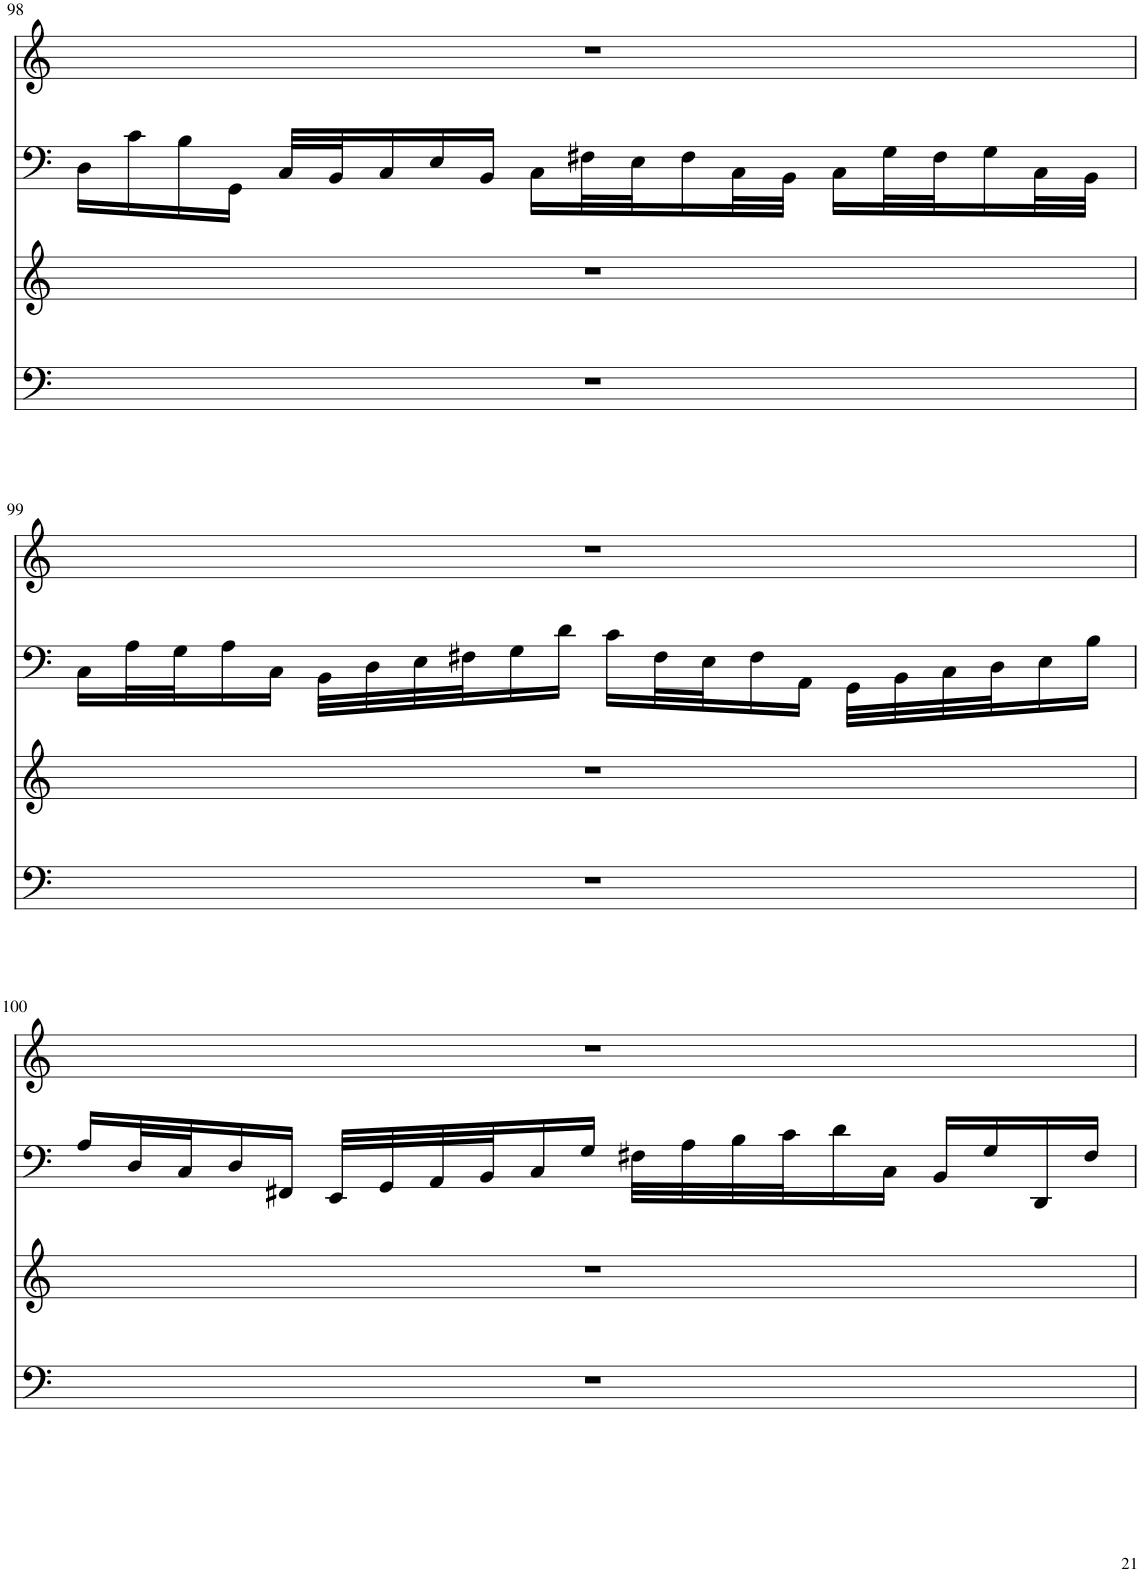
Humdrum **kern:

**kern	**kern	**kern	**kern
*part4	*part3	*part2	*part1
*staff4	*staff3	*staff2	*staff1
*I"Violoncello	*I"Violoncello	*I"unbenannt	*I"Violoncello
*I'Vc	*I'Vc	*	*I'Vc
!!LO:PB:g=z
*clefF4	*clefG2	*clefF4	*clefG2
*k[]	*k[]	*k[]	*k[]
*M3/4	*	*M4/4	*
=98	=98	=98	=98
2.r	1r	16D\LL	1r
.	.	16c\	.
.	.	16B\	.
.	.	16GG\JJ	.
.	.	32C/LLL	.
.	.	32BB/J	.
.	.	16C/	.
.	.	16E/	.
.	.	16BB/JJ	.
.	.	16C\LL	.
.	.	32F#X\L	.
.	.	32E\J	.
.	.	16F#\	.
.	.	32C\L	.
.	.	32BB\JJJ	.
4ryy	.	16C\LL	.
.	.	32G\L	.
.	.	32F#\J	.
.	.	16G\	.
.	.	32C\L	.
.	.	32BB\JJJ	.
!!LO:LB:g=z
=99	=99	=99	=99
2.r	1r	16C\LL	1r
.	.	32A\L	.
.	.	32G\J	.
.	.	16A\	.
.	.	16C\JJ	.
.	.	32BB\LLL	.
.	.	32D\	.
.	.	32E\	.
.	.	32F#X\J	.
.	.	16G\	.
.	.	16d\JJ	.
.	.	16c\LL	.
.	.	32F#\L	.
.	.	32E\J	.
.	.	16F#\	.
.	.	16AA\JJ	.
4ryy	.	32GG\LLL	.
.	.	32BB\	.
.	.	32C\	.
.	.	32D\J	.
.	.	16E\	.
.	.	16B\JJ	.
!!LO:LB:g=z
=100	=100	=100	=100
2.r	1r	16A/LL	1r
.	.	32D/L	.
.	.	32C/J	.
.	.	16D/	.
.	.	16FF#X/JJ	.
.	.	32EE/LLL	.
.	.	32GG/	.
.	.	32AA/	.
.	.	32BB/J	.
.	.	16C/	.
.	.	16G/JJ	.
.	.	32F#X\LLL	.
.	.	32A\	.
.	.	32B\	.
.	.	32c\J	.
.	.	16d\	.
.	.	16C\JJ	.
4ryy	.	16BB/LL	.
.	.	16G/	.
.	.	16DD/	.
.	.	16F#/JJ	.
=	=	=	=
*-	*-	*-	*-
